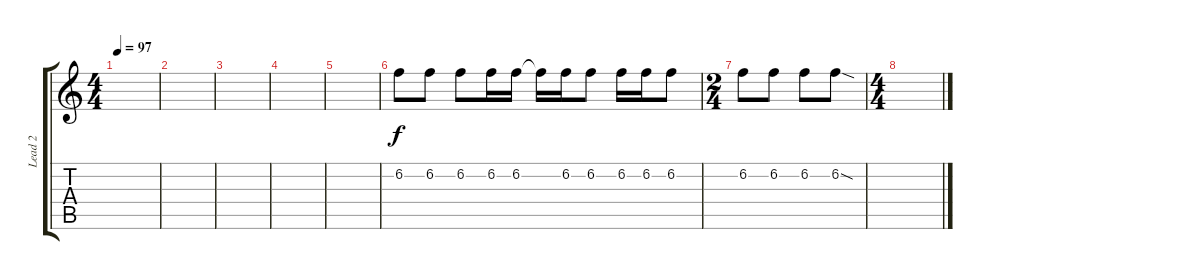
\track ("Lead 2" "Lead 2") {instrument distortionguitar}
\staff {score tabs}
\tuning (E4 B3 G3 D3 A2 E2) {hide}
\ts (4 4)
\tempo 97
\clef g2
\ks c
|
|
|
|
|
6.2.8 6.2.8 6.2.8 6.2.16 6.2.16 6.2{t}.16 6.2.16 6.2.8 6.2.16 6.2.16 6.2.8 |
\ts (2 4)
6.2.8 6.2.8 6.2.8 6.2{sod}.8 |
\ts (4 4)
